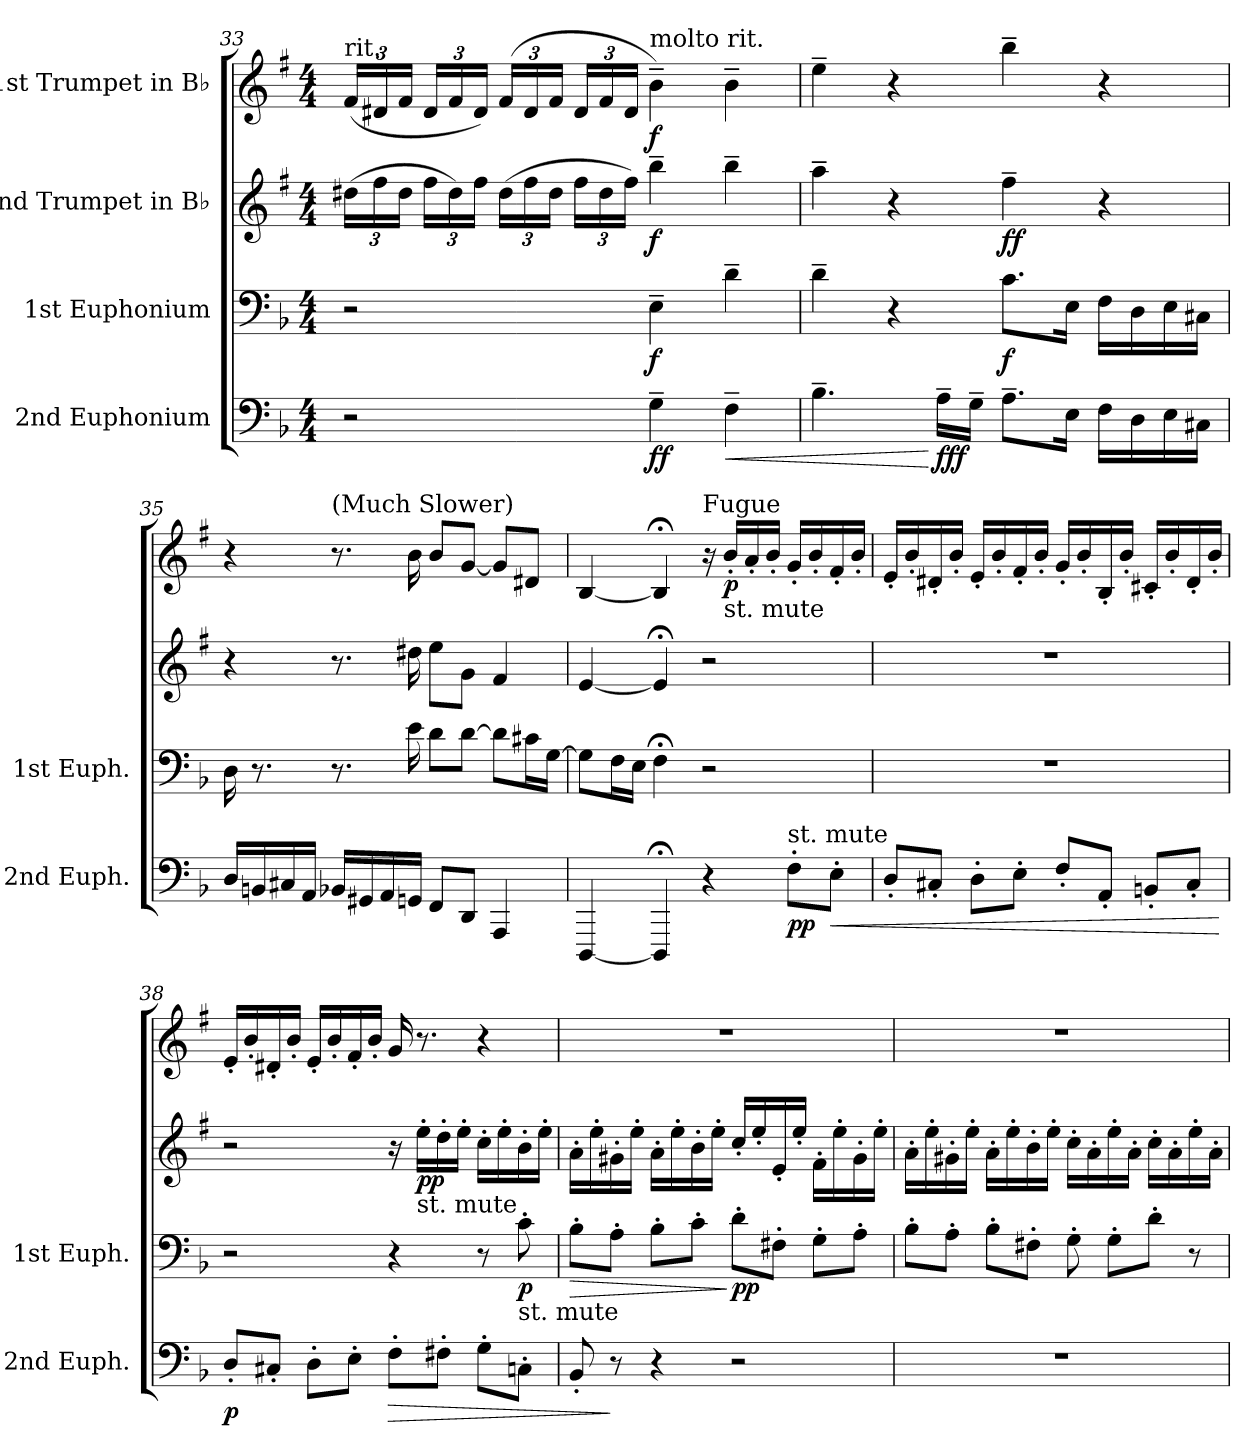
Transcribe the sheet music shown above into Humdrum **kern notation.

**kern	**dynam	**kern	**dynam	**kern	**dynam	**kern	**dynam
*part4	*part4	*part3	*part3	*part2	*part2	*part1	*part1
*staff4	*staff4	*staff3	*staff3	*staff2	*staff2	*staff1	*staff1
*I"2nd Euphonium	*	*I"1st Euphonium	*	*I"2nd Trumpet in B♭	*	*I"1st Trumpet in B♭	*
*I'2nd Euph.	*	*I'1st Euph.	*	*	*	*	*
!!LO:PB:g=z
*clefF4	*	*clefF4	*	*clefG2	*	*clefG2	*
*	*	*	*	*ITrd1c2	*	*ITrd1c2	*
*k[b-]	*	*k[b-]	*	*k[b-]	*	*k[b-]	*
*M4/4	*	*M4/4	*	*M4/4	*	*M4/4	*
*	*	*	*	*Xbrackettup	*	*Xbrackettup	*
=33	=33	=33	=33	=33	=33	=33	=33
!	!	!	!	!	!	!LO:TX:a:t=rit.	!
2r	.	2r	.	(24cc#X\LL	.	(24e/LL	.
.	.	.	.	24ee\	.	24c#X/	.
.	.	.	.	24cc#\JJ	.	24e/JJ	.
.	.	.	.	24ee\LL	.	24c#/LL	.
.	.	.	.	24cc#\)	.	24e/	.
.	.	.	.	24ee\JJ	.	24c#/JJ)	.
.	.	.	.	(24cc#\LL	.	(24e/LL	.
.	.	.	.	24ee\	.	24c#/	.
.	.	.	.	24cc#\JJ	.	24e/JJ	.
.	.	.	.	24ee\LL	.	24c#/LL	.
.	.	.	.	24cc#\	.	24e/	.
.	.	.	.	24ee\JJ)	.	24c#/JJ	.
*	*	*	*	*	*	*MM85	*
!	!	!	!	!	!	!LO:TX:a:t=molto rit.	!
!	!LO:DY:b	!	!LO:DY:b	!	!LO:DY:b	!	!LO:DY:b
4G~\	ff	4E~\	f	4aa~\	f	4a~\)	f
*	*	*	*	*	*	*MM80	*
!	!LO:HP:b	!	!	!	!	!	!
4F~\	<	4d~\	.	4aa~\	.	4a~\	.
=34	=34	=34	=34	=34	=34	=34	=34
*	*	*	*	*	*	*MM75	*
4.B-~\	.	4d~\	.	4gg~\	.	4dd~\	.
*	*	*	*	*	*	*MM70	*
.	.	4r	.	4r	.	4r	.
!	!LO:DY:n=1:b	!	!	!	!	!	!
16A~\LL	[ fff	.	.	.	.	.	.
16G~\JJ	.	.	.	.	.	.	.
*	*	*	*	*	*	*MM65	*
!	!	!	!LO:DY:b	!	!LO:DY:b	!	!
8.A~\L	.	8.c\L	f	4ee~\	ff	4aa~\	.
16E\Jk	.	16E\Jk	.	.	.	.	.
*	*	*	*	*	*	*MM58	*
16F\LL	.	16F\LL	.	4r	.	4r	.
16D\	.	16D\	.	.	.	.	.
16E\	.	16E\	.	.	.	.	.
16C#X\JJ	.	16C#X\JJ	.	.	.	.	.
!!LO:LB:g=z
=35	=35	=35	=35	=35	=35	=35	=35
*	*	*	*	*	*	*MM53	*
16D/LL	.	16D\	.	4r	.	4r	.
16BBn/	.	8.r	.	.	.	.	.
16C#X/	.	.	.	.	.	.	.
16AA/JJ	.	.	.	.	.	.	.
*	*	*	*	*	*	*MM48	*
!	!	!	!	!	!	!LO:TX:a:t=(Much Slower)	!
16BB-X/LL	.	8.r	.	8.r	.	8.r	.
16GG#X/	.	.	.	.	.	.	.
16AA/	.	.	.	.	.	.	.
16GGn/JJ	.	16e\	.	16cc#X\	.	16a\	.
8FF/L	.	8d\L	.	8dd\L	.	8a/L	.
8DD/J	.	[8d\J	.	8f\J	.	[8f/J	.
4AAA/	.	8d\L]	.	4e/	.	8f/L]	.
.	.	16c#X\L	.	.	.	8c#X/J	.
.	.	[16G\JJ	.	.	.	.	.
=36	=36	=36	=36	=36	=36	=36	=36
[4DDD/	.	8G\L]	.	[4d/	.	[4A/	.
.	.	16F\L	.	.	.	.	.
.	.	16E\JJ	.	.	.	.	.
*	*	*	*	*	*	*MM25	*
4DDD;</]	.	4F;<\	.	4d;</]	.	4A;</]	.
*	*	*	*	*	*	*MM15	*
!	!	!	!	!	!	!LO:TX:a:t=Fugue	!
4r	.	2r	.	2r	.	16r	.
*	*	*	*	*	*	*MM88	*
!	!	!	!	!	!	!LO:TX:b:t=st. mute	!
!	!	!	!	!	!	!	!LO:DY:b
.	.	.	.	.	.	16a'/LL	p
.	.	.	.	.	.	16g'/	.
.	.	.	.	.	.	16a'/JJ	.
!LO:TX:a:t=st. mute	!	!	!	!	!	!	!
!	!LO:DY:b	!	!	!	!	!	!
8F'\L	pp	.	.	.	.	16f'/LL	.
.	.	.	.	.	.	16a'/	.
!	!LO:HP:b	!	!	!	!	!	!
8E'\J	<	.	.	.	.	16e'/	.
.	.	.	.	.	.	16a'/JJ	.
!!LO:LB:g=z
=37	=37	=37	=37	=37	=37	=37	=37
8D'/L	.	1r	.	1r	.	16d'/LL	.
.	.	.	.	.	.	16a'/	.
8C#X'/J	.	.	.	.	.	16c#X'/	.
.	.	.	.	.	.	16a'/JJ	.
8D'\L	.	.	.	.	.	16d'/LL	.
.	.	.	.	.	.	16a'/	.
8E'\J	.	.	.	.	.	16e'/	.
.	.	.	.	.	.	16a'/JJ	.
8F'/L	.	.	.	.	.	16f'/LL	.
.	.	.	.	.	.	16a'/	.
8AA'/J	.	.	.	.	.	16A'/	.
.	.	.	.	.	.	16a'/JJ	.
8BBn'/L	.	.	.	.	.	16Bn'/LL	.
.	.	.	.	.	.	16a'/	.
8C#'/J	.	.	.	.	.	16c#'/	.
.	.	.	.	.	.	16a'/JJ	.
.	[	.	.	.	.	.	.
=38	=38	=38	=38	=38	=38	=38	=38
!	!LO:DY:b	!	!	!	!	!	!
8D'/L	p	2r	.	2r	.	16d'/LL	.
.	.	.	.	.	.	16a'/	.
8C#X'/J	.	.	.	.	.	16c#X'/	.
.	.	.	.	.	.	16a'/JJ	.
8D'\L	.	.	.	.	.	16d'/LL	.
.	.	.	.	.	.	16a'/	.
8E'\J	.	.	.	.	.	16e'/	.
.	.	.	.	.	.	16a'/JJ	.
!	!LO:HP:b	!	!	!	!	!	!
8F'\L	>	4r	.	16r	.	16f/	.
!	!	!	!	!LO:TX:b:t=st. mute	!	!	!
!	!	!	!	!	!LO:DY:b	!	!
.	.	.	.	16dd'\LL	pp	8.r	.
8F#X'\J	.	.	.	16cc'\	.	.	.
.	.	.	.	16dd'\JJ	.	.	.
8G'\L	.	8r	.	16b-'\LL	.	4r	.
.	.	.	.	16dd'\	.	.	.
!	!	!LO:TX:b:t=st. mute	!	!	!	!	!
!	!	!	!LO:DY:b	!	!	!	!
8Cn'\J	.	8c'\	p	16a'\	.	.	.
.	.	.	.	16dd'\JJ	.	.	.
!!LO:PB:g=z
=39	=39	=39	=39	=39	=39	=39	=39
!	!	!	!LO:HP:b	!	!	!	!
8BB-'/	.	8B-'\L	>	16g'\LL	.	1r	.
.	.	.	.	16dd'\	.	.	.
8r	]	8A'\J	.	16f#X'\	.	.	.
.	.	.	.	16dd'\JJ	.	.	.
4r	.	8B-'\L	.	16g'\LL	.	.	.
.	.	.	.	16dd'\	.	.	.
.	.	8c'\J	.	16a'\	.	.	.
.	.	.	.	16dd'\JJ	.	.	.
!	!	!	!LO:DY:n=1:b	!	!	!	!
2r	.	8d'\L	] pp	16b-'/LL	.	.	.
.	.	.	.	16dd'/	.	.	.
.	.	8F#X'\J	.	16d'/	.	.	.
.	.	.	.	16dd'/JJ	.	.	.
.	.	8G'\L	.	16e'\LL	.	.	.
.	.	.	.	16dd'\	.	.	.
.	.	8A'\J	.	16f#'\	.	.	.
.	.	.	.	16dd'\JJ	.	.	.
=40	=40	=40	=40	=40	=40	=40	=40
1r	.	8B-'\L	.	16g'\LL	.	1r	.
.	.	.	.	16dd'\	.	.	.
.	.	8A'\J	.	16f#X'\	.	.	.
.	.	.	.	16dd'\JJ	.	.	.
.	.	8B-'\L	.	16g'\LL	.	.	.
.	.	.	.	16dd'\	.	.	.
.	.	8F#X'\J	.	16a'\	.	.	.
.	.	.	.	16dd'\JJ	.	.	.
.	.	8G'\	.	16b-'\LL	.	.	.
.	.	.	.	16g'\	.	.	.
.	.	8G'\L	.	16dd'\	.	.	.
.	.	.	.	16g'\JJ	.	.	.
.	.	8d'\J	.	16b-'\LL	.	.	.
.	.	.	.	16g'\	.	.	.
.	.	8r	.	16dd'\	.	.	.
.	.	.	.	16g'\JJ	.	.	.
=	=	=	=	=	=	=	=
*-	*-	*-	*-	*-	*-	*-	*-
